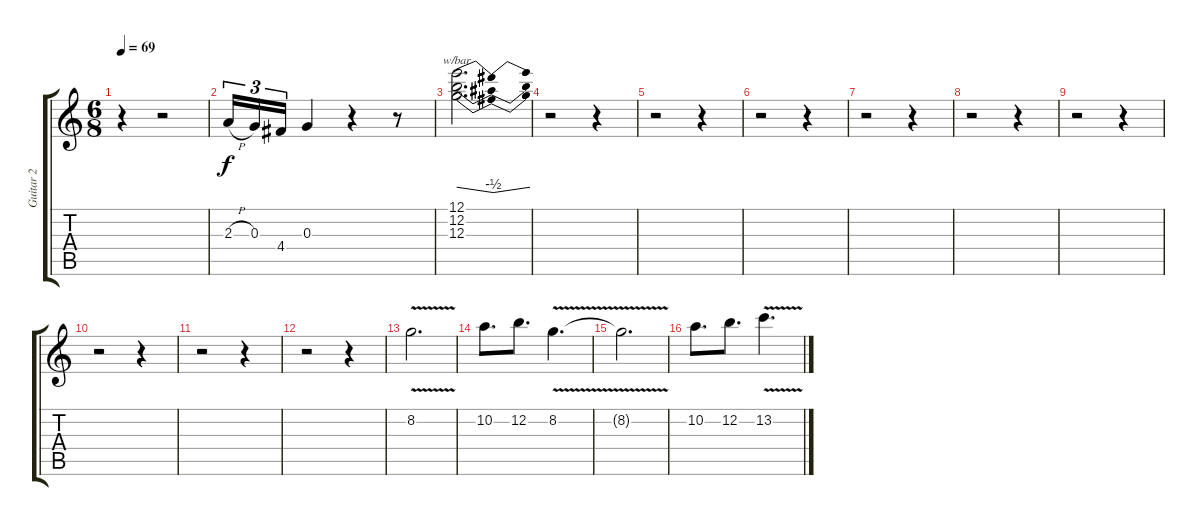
\track ("Guitar 2" "Guitar 2") {instrument distortionguitar}
\staff {score tabs}
\tuning (E4 B3 G3 D3 A2 E2) {hide}
\ts (6 8)
\tempo 69
\clef g2
\ks c
r.4{dy f} r.2 |
2.3{h}.16{tu (3 2) instrument electricguitarclean} 0.3.16{tu (3 2)} 4.4.16{tu (3 2)} 0.3.4 r.4 r.8 |
(12.1 12.2 12.3).2{d tbe (dip default 0 0 30 -2 60 0)} |
r.2{instrument distortionguitar} r.4 |
r.2 r.4 |
r.2 r.4 |
r.2 r.4 |
r.2 r.4 |
r.2 r.4 |
r.2 r.4 |
r.2 r.4 |
r.2 r.4 |
8.2{v}.2{d instrument distortionguitar} |
10.2.8{d} 12.2.8{d} 8.2{v}.4{d} |
8.2{t}.2{d} |
10.2.8{d} 12.2.8{d} 13.2{v}.4{d}
